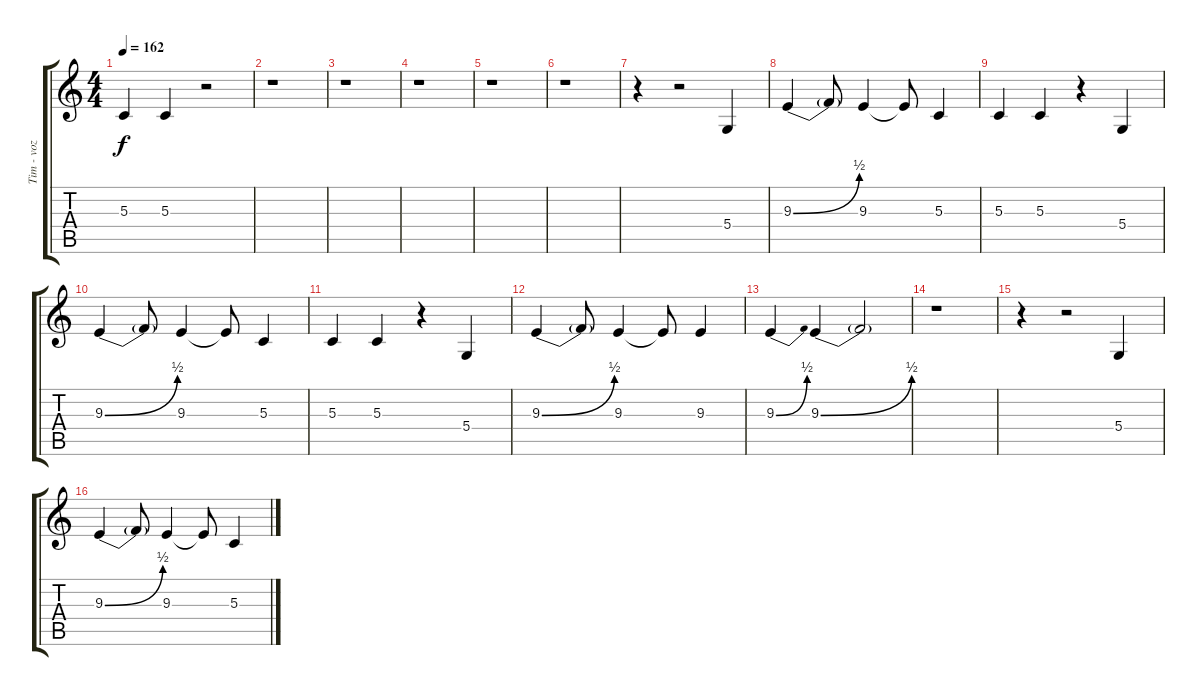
\track ("Tim - voz" "Tim - voz") {instrument tenorsax}
\staff {score tabs}
\tuning (E4 B3 G3 D3 A2 E2) {hide}
\ts (4 4)
\tempo 162
\clef g2
\ks c
5.3.4{dy f} 5.3.4 r.2 |
r.1 |
r.1 |
r.1 |
r.1 |
r.1 |
r.4 r.2 5.4.4 |
9.3{be (bend 0 0 60 2)}.4 9.3{t}.8 9.3.4 9.3{t}.8 5.3.4 |
5.3.4 5.3.4 r.4 5.4.4 |
9.3{be (bend 0 0 60 2)}.4 9.3{t}.8 9.3.4 9.3{t}.8 5.3.4 |
5.3.4 5.3.4 r.4 5.4.4 |
9.3{be (bend 0 0 60 2)}.4 9.3{t}.8 9.3.4 9.3{t}.8 9.3.4 |
9.3{be (bend 0 0 60 2)}.4 9.3{be (bend 0 0 60 2)}.4 9.3{t}.2 |
r.1 |
r.4 r.2 5.4.4 |
9.3{be (bend 0 0 60 2)}.4 9.3{t}.8 9.3.4 9.3{t}.8 5.3.4
